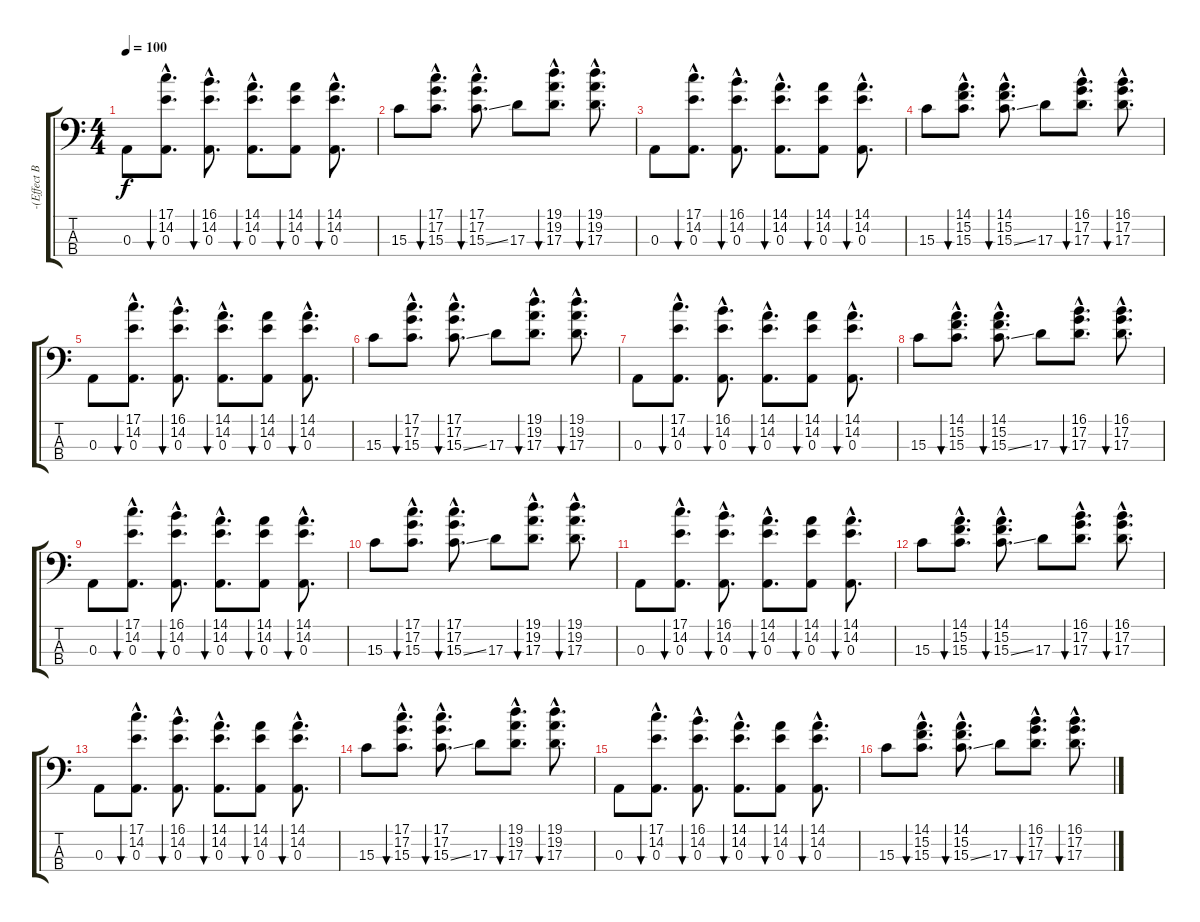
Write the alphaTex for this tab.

\track ("-(Effect Bass)-" "-(Effect B") {instrument synthbass1}
\staff {score tabs}
\tuning (G2 D2 A1 E1) {hide}
\ts (4 4)
\tempo 100
\clef f4
\ks c
0.3.8{dy f} (17.1{hac} 14.2{hac} 0.3{hac}).8{d bu 240} (16.1{hac} 14.2{hac} 0.3{hac}).8{d bu 240} (14.1{hac} 14.2{hac} 0.3{hac}).8{d bu 240} (14.1 14.2 0.3).8{bu 240} (14.1{hac} 14.2{hac} 0.3{hac}).8{d bu 240} |
15.3.8 (17.1{hac} 17.2{hac} 15.3{hac}).8{d bu 240} (17.1{hac} 17.2{hac} 15.3{ss hac}).8{d bu 240} 17.3.8 (19.1{hac} 19.2{hac} 17.3{hac}).8{d bu 240} (19.1{hac} 19.2{hac} 17.3{hac}).8{d bu 240} |
0.3.8 (17.1{hac} 14.2{hac} 0.3{hac}).8{d bu 240} (16.1{hac} 14.2{hac} 0.3{hac}).8{d bu 240} (14.1{hac} 14.2{hac} 0.3{hac}).8{d bu 240} (14.1 14.2 0.3).8{bu 240} (14.1{hac} 14.2{hac} 0.3{hac}).8{d bu 240} |
15.3.8 (14.1{hac} 15.2{hac} 15.3{hac}).8{d bu 240} (14.1{hac} 15.2{hac} 15.3{ss hac}).8{d bu 240} 17.3.8 (16.1{hac} 17.2{hac} 17.3{hac}).8{d bu 240} (16.1{hac} 17.2{hac} 17.3{hac}).8{d bu 240} |
0.3.8 (17.1{hac} 14.2{hac} 0.3{hac}).8{d bu 240} (16.1{hac} 14.2{hac} 0.3{hac}).8{d bu 240} (14.1{hac} 14.2{hac} 0.3{hac}).8{d bu 240} (14.1 14.2 0.3).8{bu 240} (14.1{hac} 14.2{hac} 0.3{hac}).8{d bu 240} |
15.3.8 (17.1{hac} 17.2{hac} 15.3{hac}).8{d bu 240} (17.1{hac} 17.2{hac} 15.3{ss hac}).8{d bu 240} 17.3.8 (19.1{hac} 19.2{hac} 17.3{hac}).8{d bu 240} (19.1{hac} 19.2{hac} 17.3{hac}).8{d bu 240} |
0.3.8 (17.1{hac} 14.2{hac} 0.3{hac}).8{d bu 240} (16.1{hac} 14.2{hac} 0.3{hac}).8{d bu 240} (14.1{hac} 14.2{hac} 0.3{hac}).8{d bu 240} (14.1 14.2 0.3).8{bu 240} (14.1{hac} 14.2{hac} 0.3{hac}).8{d bu 240} |
15.3.8 (14.1{hac} 15.2{hac} 15.3{hac}).8{d bu 240} (14.1{hac} 15.2{hac} 15.3{ss hac}).8{d bu 240} 17.3.8 (16.1{hac} 17.2{hac} 17.3{hac}).8{d bu 240} (16.1{hac} 17.2{hac} 17.3{hac}).8{d bu 240} |
0.3.8 (17.1{hac} 14.2{hac} 0.3{hac}).8{d bu 240} (16.1{hac} 14.2{hac} 0.3{hac}).8{d bu 240} (14.1{hac} 14.2{hac} 0.3{hac}).8{d bu 240} (14.1 14.2 0.3).8{bu 240} (14.1{hac} 14.2{hac} 0.3{hac}).8{d bu 240} |
15.3.8 (17.1{hac} 17.2{hac} 15.3{hac}).8{d bu 240} (17.1{hac} 17.2{hac} 15.3{ss hac}).8{d bu 240} 17.3.8 (19.1{hac} 19.2{hac} 17.3{hac}).8{d bu 240} (19.1{hac} 19.2{hac} 17.3{hac}).8{d bu 240} |
0.3.8 (17.1{hac} 14.2{hac} 0.3{hac}).8{d bu 240} (16.1{hac} 14.2{hac} 0.3{hac}).8{d bu 240} (14.1{hac} 14.2{hac} 0.3{hac}).8{d bu 240} (14.1 14.2 0.3).8{bu 240} (14.1{hac} 14.2{hac} 0.3{hac}).8{d bu 240} |
15.3.8 (14.1{hac} 15.2{hac} 15.3{hac}).8{d bu 240} (14.1{hac} 15.2{hac} 15.3{ss hac}).8{d bu 240} 17.3.8 (16.1{hac} 17.2{hac} 17.3{hac}).8{d bu 240} (16.1{hac} 17.2{hac} 17.3{hac}).8{d bu 240} |
0.3.8 (17.1{hac} 14.2{hac} 0.3{hac}).8{d bu 240} (16.1{hac} 14.2{hac} 0.3{hac}).8{d bu 240} (14.1{hac} 14.2{hac} 0.3{hac}).8{d bu 240} (14.1 14.2 0.3).8{bu 240} (14.1{hac} 14.2{hac} 0.3{hac}).8{d bu 240} |
15.3.8 (17.1{hac} 17.2{hac} 15.3{hac}).8{d bu 240} (17.1{hac} 17.2{hac} 15.3{ss hac}).8{d bu 240} 17.3.8 (19.1{hac} 19.2{hac} 17.3{hac}).8{d bu 240} (19.1{hac} 19.2{hac} 17.3{hac}).8{d bu 240} |
0.3.8 (17.1{hac} 14.2{hac} 0.3{hac}).8{d bu 240} (16.1{hac} 14.2{hac} 0.3{hac}).8{d bu 240} (14.1{hac} 14.2{hac} 0.3{hac}).8{d bu 240} (14.1 14.2 0.3).8{bu 240} (14.1{hac} 14.2{hac} 0.3{hac}).8{d bu 240} |
15.3.8 (14.1{hac} 15.2{hac} 15.3{hac}).8{d bu 240} (14.1{hac} 15.2{hac} 15.3{ss hac}).8{d bu 240} 17.3.8 (16.1{hac} 17.2{hac} 17.3{hac}).8{d bu 240} (16.1{hac} 17.2{hac} 17.3{hac}).8{d bu 240}
